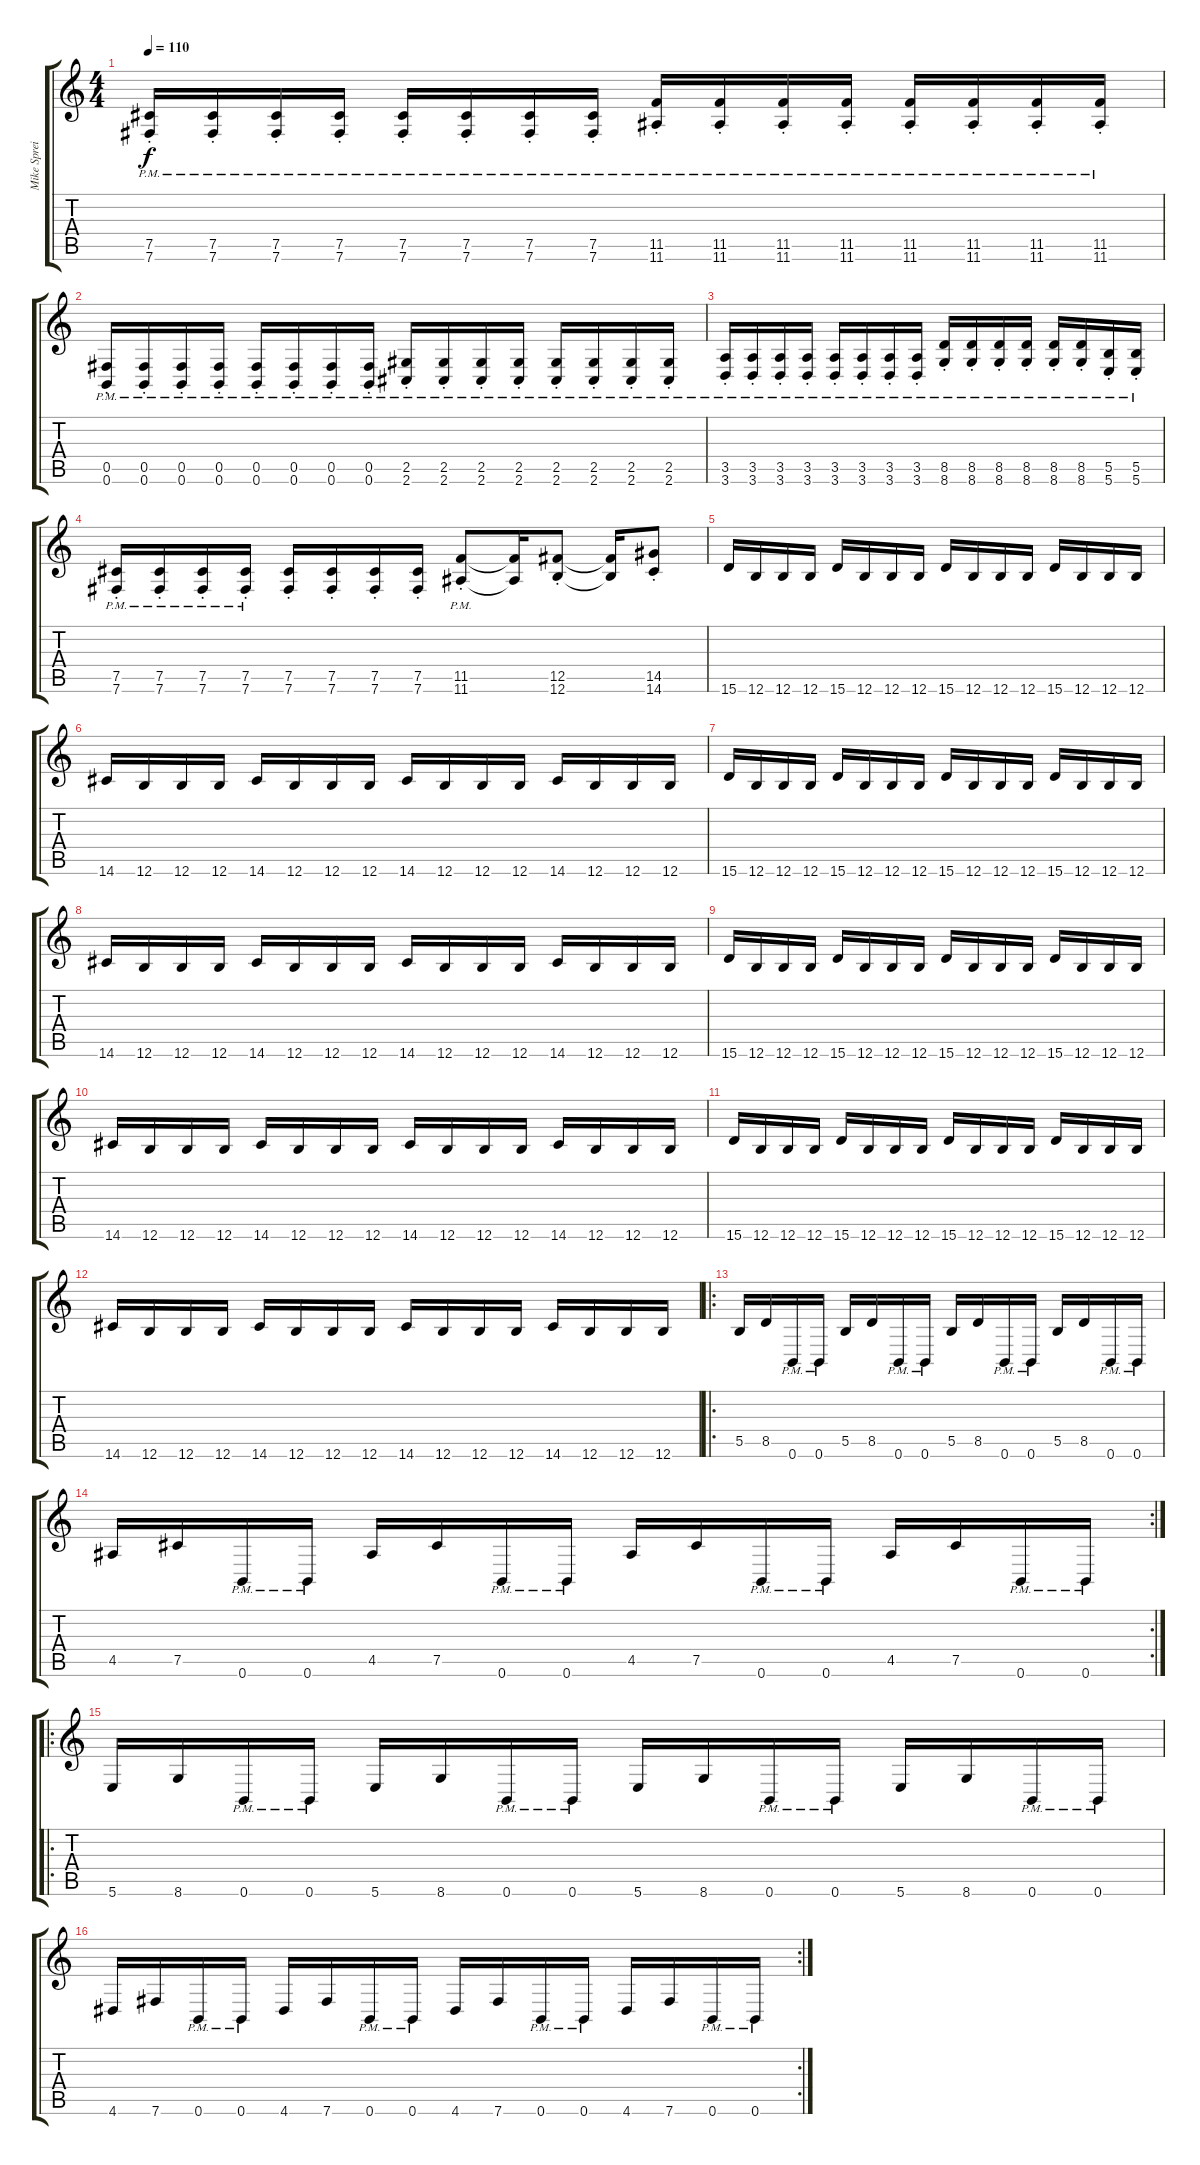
\track ("Mike Spreitzer" "Mike Sprei") {instrument distortionguitar}
\staff {score tabs}
\tuning (Db4 Ab3 E3 B2 Gb2 B1) {hide}
\ts (4 4)
\tempo 110
\clef g2
\ks c
(7.5 7.6{pm st}).16{dy f} (7.5 7.6{pm st}).16 (7.5 7.6{pm st}).16 (7.5 7.6{pm st}).16 (7.5 7.6{pm st}).16 (7.5 7.6{pm st}).16 (7.5 7.6{pm st}).16 (7.5 7.6{pm st}).16 (11.5 11.6{pm st}).16 (11.5 11.6{pm st}).16 (11.5 11.6{pm st}).16 (11.5 11.6{pm st}).16 (11.5 11.6{pm st}).16 (11.5 11.6{pm st}).16 (11.5 11.6{pm st}).16 (11.5 11.6{pm st}).16 |
(0.5 0.6{pm st}).16 (0.5 0.6{pm st}).16 (0.5 0.6{pm st}).16 (0.5 0.6{pm st}).16 (0.5 0.6{pm st}).16 (0.5 0.6{pm st}).16 (0.5 0.6{pm st}).16 (0.5 0.6{pm st}).16 (2.5 2.6{pm st}).16 (2.5 2.6{pm st}).16 (2.5 2.6{pm st}).16 (2.5 2.6{pm st}).16 (2.5 2.6{pm st}).16 (2.5 2.6{pm st}).16 (2.5 2.6{pm st}).16 (2.5 2.6{pm st}).16 |
(3.5 3.6{pm st}).16 (3.5 3.6{pm st}).16 (3.5 3.6{pm st}).16 (3.5 3.6{pm st}).16 (3.5 3.6{pm st}).16 (3.5 3.6{pm st}).16 (3.5 3.6{pm st}).16 (3.5 3.6{pm st}).16 (8.5 8.6{pm st}).16 (8.5 8.6{pm st}).16 (8.5 8.6{pm st}).16 (8.5 8.6{pm st}).16 (8.5 8.6{pm st}).16 (8.5 8.6{pm st}).16 (5.5 5.6{pm st}).16 (5.5 5.6{pm st}).16 |
(7.5 7.6{pm st}).16 (7.5 7.6{pm st}).16 (7.5 7.6{pm st}).16 (7.5 7.6{pm st}).16 (7.5 7.6{st}).16 (7.5 7.6{st}).16 (7.5 7.6{st}).16 (7.5 7.6{st}).16 (11.5{st} 11.6{pm st}).8 (11.5{t} 11.6{t}).16 (12.5{st} 12.6{st}).8 (12.5{t} 12.6{t}).16 (14.5{st} 14.6{st}).8 |
15.6.16 12.6.16 12.6.16 12.6.16 15.6.16 12.6.16 12.6.16 12.6.16 15.6.16 12.6.16 12.6.16 12.6.16 15.6.16 12.6.16 12.6.16 12.6.16 |
14.6.16 12.6.16 12.6.16 12.6.16 14.6.16 12.6.16 12.6.16 12.6.16 14.6.16 12.6.16 12.6.16 12.6.16 14.6.16 12.6.16 12.6.16 12.6.16 |
15.6.16 12.6.16 12.6.16 12.6.16 15.6.16 12.6.16 12.6.16 12.6.16 15.6.16 12.6.16 12.6.16 12.6.16 15.6.16 12.6.16 12.6.16 12.6.16 |
14.6.16 12.6.16 12.6.16 12.6.16 14.6.16 12.6.16 12.6.16 12.6.16 14.6.16 12.6.16 12.6.16 12.6.16 14.6.16 12.6.16 12.6.16 12.6.16 |
15.6.16 12.6.16 12.6.16 12.6.16 15.6.16 12.6.16 12.6.16 12.6.16 15.6.16 12.6.16 12.6.16 12.6.16 15.6.16 12.6.16 12.6.16 12.6.16 |
14.6.16 12.6.16 12.6.16 12.6.16 14.6.16 12.6.16 12.6.16 12.6.16 14.6.16 12.6.16 12.6.16 12.6.16 14.6.16 12.6.16 12.6.16 12.6.16 |
15.6.16 12.6.16 12.6.16 12.6.16 15.6.16 12.6.16 12.6.16 12.6.16 15.6.16 12.6.16 12.6.16 12.6.16 15.6.16 12.6.16 12.6.16 12.6.16 |
14.6.16 12.6.16 12.6.16 12.6.16 14.6.16 12.6.16 12.6.16 12.6.16 14.6.16 12.6.16 12.6.16 12.6.16 14.6.16 12.6.16 12.6.16 12.6.16 |
\ro
5.5.16 8.5.16 0.6{pm}.16 0.6{pm}.16 5.5.16 8.5.16 0.6{pm}.16 0.6{pm}.16 5.5.16 8.5.16 0.6{pm}.16 0.6{pm}.16 5.5.16 8.5.16 0.6{pm}.16 0.6{pm}.16 |
\rc 2
4.5.16 7.5.16 0.6{pm}.16 0.6{pm}.16 4.5.16 7.5.16 0.6{pm}.16 0.6{pm}.16 4.5.16 7.5.16 0.6{pm}.16 0.6{pm}.16 4.5.16 7.5.16 0.6{pm}.16 0.6{pm}.16 |
\ro
5.6.16 8.6.16 0.6{pm}.16 0.6{pm}.16 5.6.16 8.6.16 0.6{pm}.16 0.6{pm}.16 5.6.16 8.6.16 0.6{pm}.16 0.6{pm}.16 5.6.16 8.6.16 0.6{pm}.16 0.6{pm}.16 |
\rc 2
4.6.16 7.6.16 0.6{pm}.16 0.6{pm}.16 4.6.16 7.6.16 0.6{pm}.16 0.6{pm}.16 4.6.16 7.6.16 0.6{pm}.16 0.6{pm}.16 4.6.16 7.6.16 0.6{pm}.16 0.6{pm}.16
